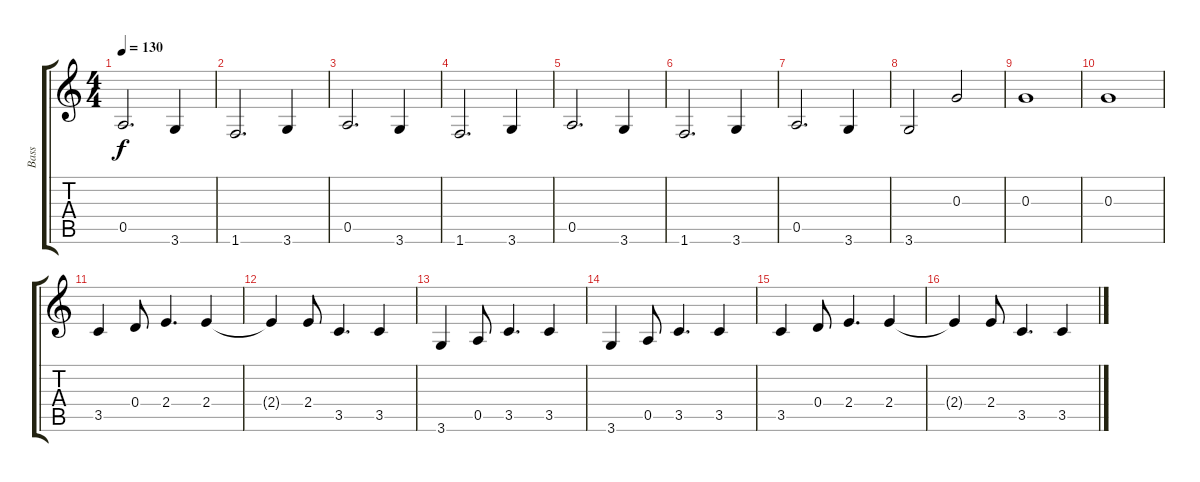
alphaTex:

\track ("Bass" "Bass") {instrument acousticbass}
\staff {score tabs}
\tuning (E4 B3 G3 D3 A2 E2) {hide}
\ts (4 4)
\tempo 130
\clef g2
\ks c
0.5.2{d dy f} 3.6.4 |
1.6.2{d} 3.6.4 |
0.5.2{d} 3.6.4 |
1.6.2{d} 3.6.4 |
0.5.2{d} 3.6.4 |
1.6.2{d} 3.6.4 |
0.5.2{d} 3.6.4 |
3.6.2 0.3.2 |
0.3.1 |
0.3.1 |
3.5.4 0.4.8 2.4.4{d} 2.4.4 |
2.4{t}.4 2.4.8 3.5.4{d} 3.5.4 |
3.6.4 0.5.8 3.5.4{d} 3.5.4 |
3.6.4 0.5.8 3.5.4{d} 3.5.4 |
3.5.4 0.4.8 2.4.4{d} 2.4.4 |
2.4{t}.4 2.4.8 3.5.4{d} 3.5.4
